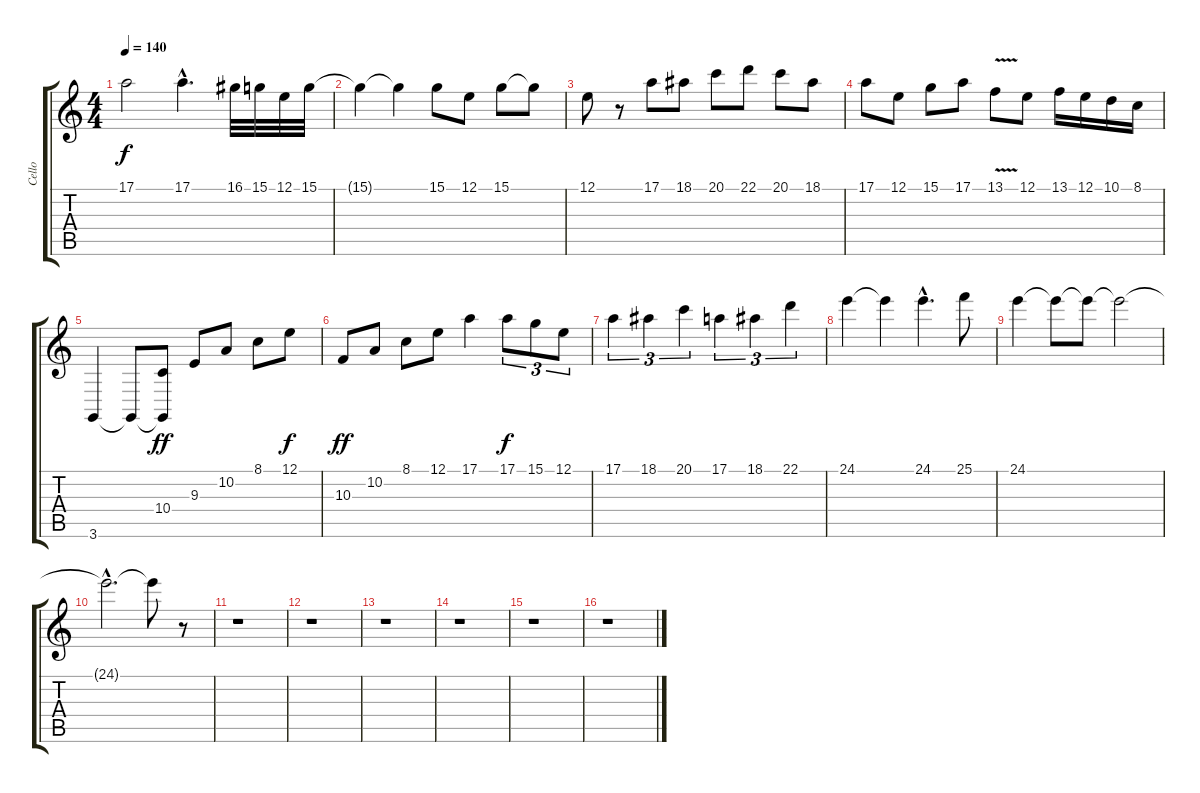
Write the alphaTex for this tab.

\track ("Cello" "Cello") {instrument cello}
\staff {score tabs}
\tuning (E4 B3 G3 D3 A2 E2) {hide}
\ts (4 4)
\tempo 140
\clef g2
\ks c
17.1.2{dy f} 17.1{hac}.4{d} 16.1.32 15.1.32 12.1.32 15.1.32 |
15.1{t}.4 15.1{t}.4 15.1.8 12.1.8 15.1.8 15.1{t}.8 |
12.1.8 r.8 17.1.8 18.1.8 20.1.8 22.1.8 20.1.8 18.1.8 |
17.1.8 12.1.8 15.1.8 17.1.8 13.1{v}.8 12.1.8 13.1.16 12.1.16 10.1.16 8.1.16 |
3.6.4 3.6{t}.8 (10.4 3.6{t}).8{dy ff} 9.3.8 10.2.8 8.1.8 12.1.8{dy f} |
10.3.8{dy ff} 10.2.8 8.1.8 12.1.8 17.1.4 17.1.8{tu (3 2) dy f} 15.1.8{tu (3 2)} 12.1.8{tu (3 2)} |
17.1.4{tu (3 2)} 18.1.4{tu (3 2)} 20.1.4{tu (3 2)} 17.1.4{tu (3 2)} 18.1.4{tu (3 2)} 22.1.4{tu (3 2)} |
24.1.4 24.1{t}.4 24.1{hac}.4{d} 25.1.8 |
24.1.4 24.1{t}.8 24.1{t}.8{volume 16} 24.1{t}.2 |
24.1{hac t}.2{d} 24.1{t}.8 r.8 |
r.1 |
r.1 |
r.1 |
r.1 |
r.1 |
r.1
